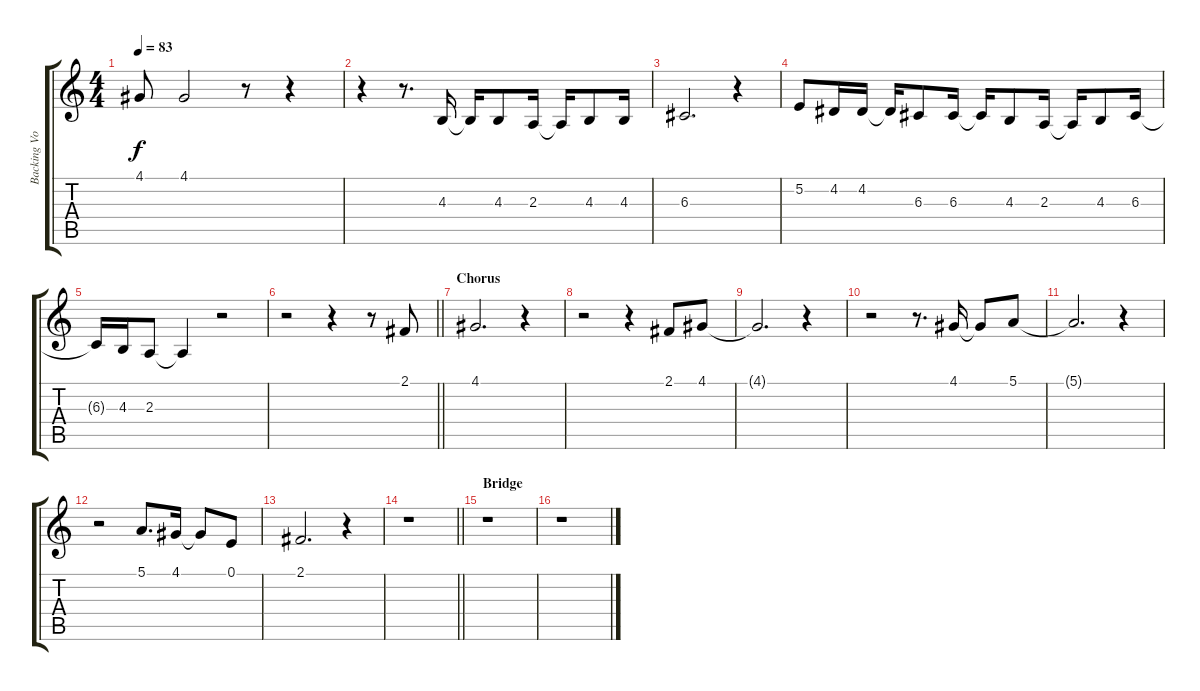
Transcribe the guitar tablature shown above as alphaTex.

\track ("Backing Vox" "Backing Vo") {instrument tenorsax}
\staff {score tabs}
\tuning (E4 B3 G3 D3 A2 E2) {hide}
\ts (4 4)
\tempo 83
\clef g2
\ks c
4.1.8{dy f} 4.1.2 r.8 r.4 |
r.4 r.8{d} 4.3.16 4.3{t}.16 4.3.8 2.3.16 2.3{t}.16 4.3.8 4.3.16 |
6.3.2{d} r.4 |
5.2.8 4.2.16 4.2.16 4.2{t}.16 6.3.8 6.3.16 6.3{t}.16 4.3.8 2.3.16 2.3{t}.16 4.3.8 6.3.16 |
6.3{t}.16 4.3.16 2.3.8 2.3{t}.4 r.2 |
\barLineRight lightlight
r.2{volume 15} r.4 r.8 2.1.8 |
\section ("" "Chorus")
4.1.2{d} r.4 |
r.2 r.4 2.1.8 4.1.8 |
4.1{t}.2{d} r.4 |
r.2 r.8{d} 4.1.16 4.1{t}.8 5.1.8 |
5.1{t}.2{d} r.4 |
r.2 5.1.8{d} 4.1.16 4.1{t}.8 0.1.8 |
2.1.2{d} r.4 |
\barLineRight lightlight
r.1 |
\section ("" "Bridge")
r.1 |
r.1
